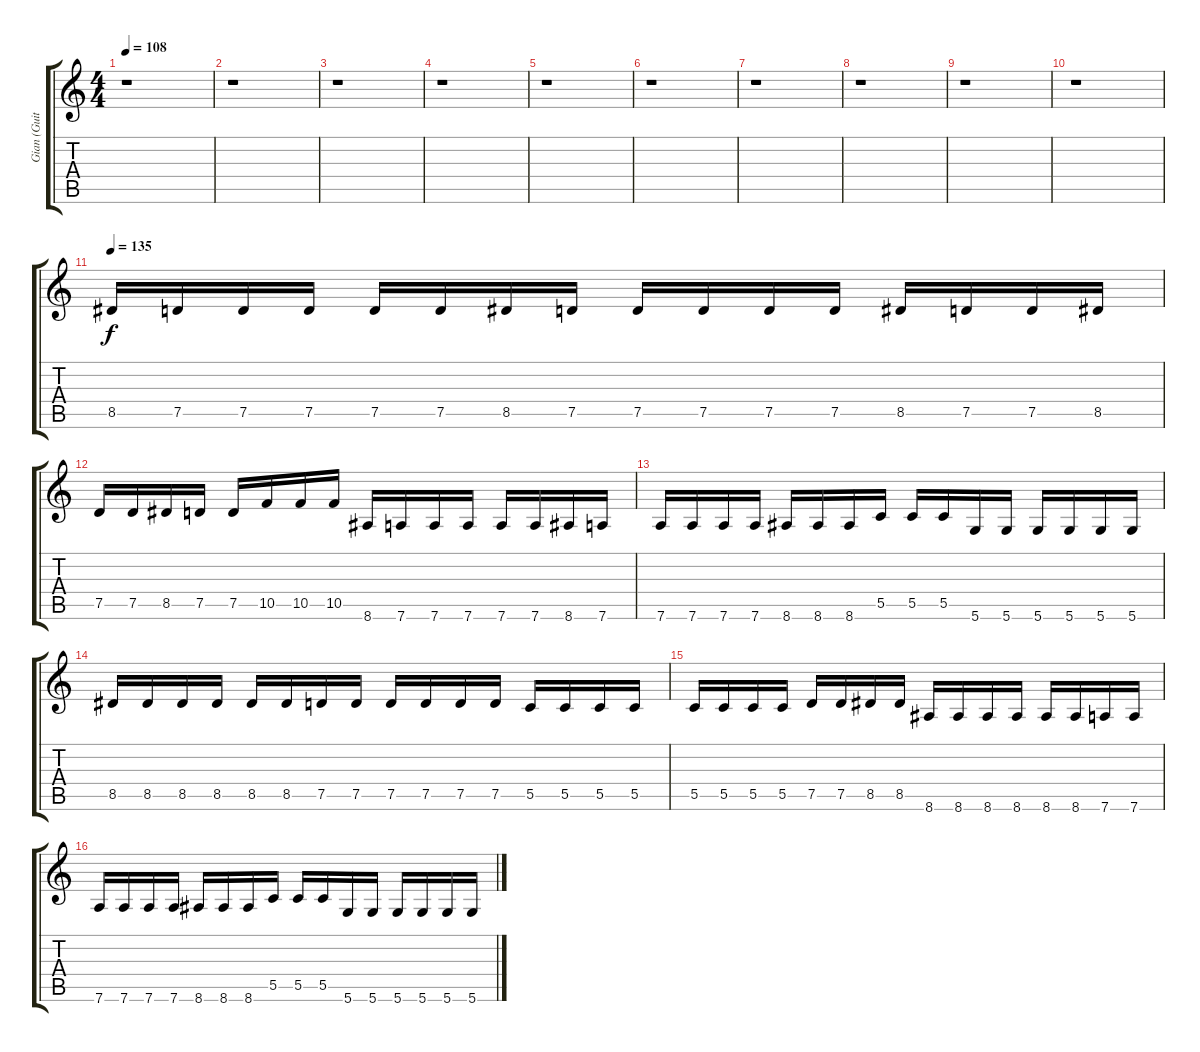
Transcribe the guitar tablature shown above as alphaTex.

\track ("Gian (Guitar)" "Gian (Guit") {instrument distortionguitar}
\staff {score tabs}
\tuning (D4 A3 F3 C3 G2 D2) {hide}
\ts (4 4)
\tempo 108
\clef g2
\ks c
r.1{dy f} |
r.1 |
r.1 |
r.1 |
r.1 |
r.1 |
r.1 |
r.1 |
r.1 |
r.1 |
\tempo 135
8.5.16 7.5.16 7.5.16 7.5.16 7.5.16 7.5.16 8.5.16 7.5.16 7.5.16 7.5.16 7.5.16 7.5.16 8.5.16 7.5.16 7.5.16 8.5.16 |
7.5.16 7.5.16 8.5.16 7.5.16 7.5.16 10.5.16 10.5.16 10.5.16 8.6.16 7.6.16 7.6.16 7.6.16 7.6.16 7.6.16 8.6.16 7.6.16 |
7.6.16 7.6.16 7.6.16 7.6.16 8.6.16 8.6.16 8.6.16 5.5.16 5.5.16 5.5.16 5.6.16 5.6.16 5.6.16 5.6.16 5.6.16 5.6.16 |
8.5.16 8.5.16 8.5.16 8.5.16 8.5.16 8.5.16 7.5.16 7.5.16 7.5.16 7.5.16 7.5.16 7.5.16 5.5.16 5.5.16 5.5.16 5.5.16 |
5.5.16 5.5.16 5.5.16 5.5.16 7.5.16 7.5.16 8.5.16 8.5.16 8.6.16 8.6.16 8.6.16 8.6.16 8.6.16 8.6.16 7.6.16 7.6.16 |
7.6.16 7.6.16 7.6.16 7.6.16 8.6.16 8.6.16 8.6.16 5.5.16 5.5.16 5.5.16 5.6.16 5.6.16 5.6.16 5.6.16 5.6.16 5.6.16
